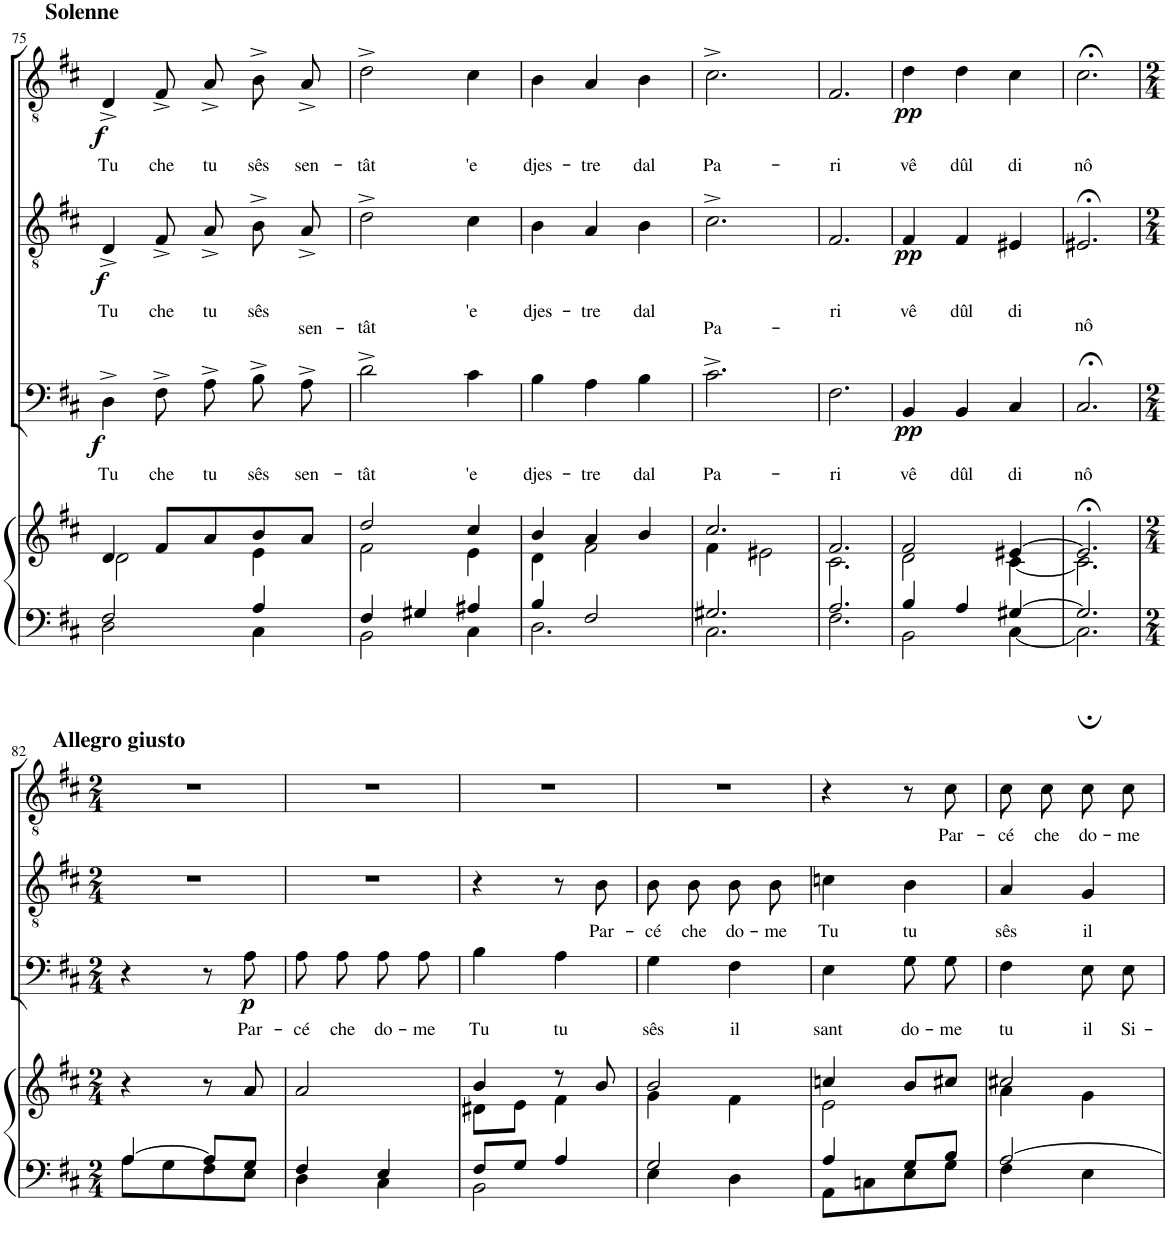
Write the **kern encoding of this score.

**kern	**kern	**kern	**text	**dynam	**kern	**text	**dynam	**kern	**text	**dynam
*part4	*part4	*part3	*part3	*part3	*part2	*part2	*part2	*part1	*part1	*part1
*staff5	*staff4	*staff3	*staff3	*staff3	*staff2	*staff2	*staff2	*staff1	*staff1	*staff1
*I"Organo	*	*I"Basso	*	*	*I"Tenore	*	*	*I"Tenore	*	*
!!LO:PB:g=z
*clefF4	*clefG2	*clefF4	*	*	*clefGv2	*	*	*clefGv2	*	*
*k[f#c#]	*k[f#c#]	*k[f#c#]	*	*	*k[f#c#]	*	*	*k[f#c#]	*	*
*M3/4	*M3/4	*M3/4	*	*	*M3/4	*	*	*M3/4	*	*
=75	=75	=75	=75	=75	=75	=75	=75	=75	=75	=75
*^	*^	*	*	*	*	*	*	*	*	*
!	!	!	!	!	!	!	!	!	!	!LO:TX:a:B:t=Solenne	!	!
!	!	!	!	!	!LO:LY:b	!LO:DY:b	!	!LO:LY:b	!LO:DY:b	!	!LO:LY:b	!LO:DY:b
2F#/	2D\	4d/	2d\	4D^\	Tu	f	4D^/	Tu	f	4D^/	Tu	f
!	!	!	!	!	!LO:LY:b	!	!	!LO:LY:b	!	!	!LO:LY:b	!
.	.	8f#/L	.	8F#^\L	che	.	8F#^/L	che	.	8F#^/L	che	.
!	!	!	!	!	!LO:LY:b	!	!	!LO:LY:b	!	!	!LO:LY:b	!
.	.	8a/	.	8A^\J	tu	.	8A^/J	tu	.	8A^/J	tu	.
!	!	!	!	!	!LO:LY:b	!	!	!LO:LY:b	!	!	!LO:LY:b	!
4A/	4C#\	8b/	4e\	8B^\L	sês	.	8B^/L	sês	.	8B^/L	sês	.
!	!	!	!	!	!LO:LY:b	!	!	!LO:LY:b	!	!	!LO:LY:b	!
.	.	8a/J	.	8A^\J	sen-	.	8A^/J	sen-	.	8A^/J	sen-	.
=76	=76	=76	=76	=76	=76	=76	=76	=76	=76	=76	=76	=76
!	!	!	!	!	!LO:LY:b	!	!	!LO:LY:b	!	!	!LO:LY:b	!
4F#/	2BB\	2dd/	2f#\	2d^\	-tât	.	2d^\	-tât	.	2d^\	-tât	.
4G#X/	.	.	.	.	.	.	.	.	.	.	.	.
!	!	!	!	!	!LO:LY:b	!	!	!LO:LY:b	!	!	!LO:LY:b	!
4A#X/	4C#\	4cc#/	4e\	4c#\	'e	.	4c#\	'e	.	4c#\	'e	.
=77	=77	=77	=77	=77	=77	=77	=77	=77	=77	=77	=77	=77
!	!	!	!	!	!LO:LY:b	!	!	!LO:LY:b	!	!	!LO:LY:b	!
4B/	2.D\	4b/	4d\	4B\	djes-	.	4B\	djes-	.	4B\	djes-	.
!	!	!	!	!	!LO:LY:b	!	!	!LO:LY:b	!	!	!LO:LY:b	!
2F#/	.	4a/	2f#\	4A\	-tre	.	4A/	-tre	.	4A/	-tre	.
!	!	!	!	!	!LO:LY:b	!	!	!LO:LY:b	!	!	!LO:LY:b	!
.	.	4b/	.	4B\	dal	.	4B\	dal	.	4B\	dal	.
=78	=78	=78	=78	=78	=78	=78	=78	=78	=78	=78	=78	=78
!	!	!	!	!	!LO:LY:b	!	!	!LO:LY:b	!	!	!LO:LY:b	!
2.G#X/	2.C#\	2.cc#/	4f#\	2.c#^\	Pa-	.	2.c#^\	Pa-	.	2.c#^\	Pa-	.
.	.	.	2e#X\	.	.	.	.	.	.	.	.	.
=79	=79	=79	=79	=79	=79	=79	=79	=79	=79	=79	=79	=79
!	!	!	!	!	!LO:LY:b	!	!	!LO:LY:b	!	!	!LO:LY:b	!
2.A/	2.F#\	2.f#/	2.c#\	2.F#\	-ri	.	2.F#/	-ri	.	2.F#/	-ri	.
=80	=80	=80	=80	=80	=80	=80	=80	=80	=80	=80	=80	=80
!	!	!	!	!	!LO:LY:b	!LO:DY:b	!	!LO:LY:b	!LO:DY:b	!	!LO:LY:b	!LO:DY:b
4B/	2BB\	2f#/	2d\	4BB/	vê	pp	4F#/	vê	pp	4d\	vê	pp
!	!	!	!	!	!LO:LY:b	!	!	!LO:LY:b	!	!	!LO:LY:b	!
4A/	.	.	.	4BB/	dûl	.	4F#/	dûl	.	4d\	dûl	.
!	!	!	!	!	!LO:LY:b	!	!	!LO:LY:b	!	!	!LO:LY:b	!
[4G#X/	[4C#\	[4e#X/	[4c#\	4C#/	di	.	4E#X/	di	.	4c#\	di	.
=81	=81	=81	=81	=81	=81	=81	=81	=81	=81	=81	=81	=81
!	!	!	!	!	!LO:LY:b	!	!	!LO:LY:b	!	!	!LO:LY:b	!
2.G#/]	2.C#;\]	2.e#;</]	2.c#\]	2.C#;</	nô	.	2.E#X;</	nô	.	2.c#;<\	nô	.
*	*	*v	*v	*	*	*	*	*	*	*	*	*
!!LO:LB:g=z
=82	=82	=82	=82	=82	=82	=82	=82	=82	=82	=82	=82
*M2/4	*	*M2/4	*M2/4	*	*	*M2/4	*	*	*M2/4	*	*
*	*	*^	*	*	*	*	*	*	*	*	*
!	!	!	!	!	!	!	!	!	!	!LO:TX:a:B:t=Allegro giusto	!	!
*	*	*v	*v	*	*	*	*	*	*	*	*	*
[4A/	8A\L	4r	4r	.	.	2r	.	.	2r	.	.
.	8G\	.	.	.	.	.	.	.	.	.	.
8A/L]	8F#\	8r	8r	.	.	.	.	.	.	.	.
!	!	!	!	!LO:LY:b	!LO:DY:b	!	!	!	!	!	!
8G/J	8E\J	8a/	8A\	Par-	p	.	.	.	.	.	.
=83	=83	=83	=83	=83	=83	=83	=83	=83	=83	=83	=83
!	!	!	!	!LO:LY:b	!	!	!	!	!	!	!
4F#/	4D\	2a/	8A\L	-cé	.	2r	.	.	2r	.	.
!	!	!	!	!LO:LY:b	!	!	!	!	!	!	!
.	.	.	8A\J	che	.	.	.	.	.	.	.
!	!	!	!	!LO:LY:b	!	!	!	!	!	!	!
4E/	4C#\	.	8A\L	do-	.	.	.	.	.	.	.
!	!	!	!	!LO:LY:b	!	!	!	!	!	!	!
.	.	.	8A\J	-me	.	.	.	.	.	.	.
=84	=84	=84	=84	=84	=84	=84	=84	=84	=84	=84	=84
*	*	*^	*	*	*	*	*	*	*	*	*
!	!	!	!	!	!LO:LY:b	!	!	!	!	!	!	!
8F#/L	2BB\	4b/	8d#X\L	4B\	Tu	.	4r	.	.	2r	.	.
8G/J	.	.	8e\J	.	.	.	.	.	.	.	.	.
!	!	!	!	!	!LO:LY:b	!	!	!	!	!	!	!
4A/	.	8r	4f#\	4A\	tu	.	8r	.	.	.	.	.
!	!	!	!	!	!	!	!	!LO:LY:b	!	!	!	!
.	.	8b/	.	.	.	.	8B\	Par-	.	.	.	.
=85	=85	=85	=85	=85	=85	=85	=85	=85	=85	=85	=85	=85
!	!	!	!	!	!LO:LY:b	!	!	!LO:LY:b	!	!	!	!
2G/	4E\	2b/	4g\	4G\	sês	.	8B\L	-cé	.	2r	.	.
!	!	!	!	!	!	!	!	!LO:LY:b	!	!	!	!
.	.	.	.	.	.	.	8B\J	che	.	.	.	.
!	!	!	!	!	!LO:LY:b	!	!	!LO:LY:b	!	!	!	!
.	4D\	.	4f#\	4F#\	il	.	8B\L	do-	.	.	.	.
!	!	!	!	!	!	!	!	!LO:LY:b	!	!	!	!
.	.	.	.	.	.	.	8B\J	-me	.	.	.	.
=86	=86	=86	=86	=86	=86	=86	=86	=86	=86	=86	=86	=86
!	!	!	!	!	!LO:LY:b	!	!	!LO:LY:b	!	!	!	!
4A/	8AA\L	4ccn/	2e\	4E\	sant	.	4cn\	Tu	.	4r	.	.
.	8Cn\	.	.	.	.	.	.	.	.	.	.	.
!	!	!	!	!	!LO:LY:b	!	!	!LO:LY:b	!	!	!	!
8G/L	8E\	8b/L	.	8G\L	do-	.	4B\	tu	.	8r	.	.
!	!	!	!	!	!LO:LY:b	!	!	!	!	!	!LO:LY:b	!
8B/J	8G\J	8cc#X/J	.	8G\J	-me	.	.	.	.	8c#\	Par-	.
=87	=87	=87	=87	=87	=87	=87	=87	=87	=87	=87	=87	=87
!	!	!	!	!	!LO:LY:b	!	!	!LO:LY:b	!	!	!LO:LY:b	!
[2A/	4F#\	2cc#X/	4a\	4F#\	tu	.	4A/	sês	.	8c#\L	-cé	.
!	!	!	!	!	!	!	!	!	!	!	!LO:LY:b	!
.	.	.	.	.	.	.	.	.	.	8c#\J	che	.
!	!	!	!	!	!LO:LY:b	!	!	!LO:LY:b	!	!	!LO:LY:b	!
.	4E\	.	4g\	8E\L	il	.	4G/	il	.	8c#\L	do-	.
!	!	!	!	!	!LO:LY:b	!	!	!	!	!	!LO:LY:b	!
.	.	.	.	8E\J	Si-	.	.	.	.	8c#\J	-me	.
*v	*v	*	*	*	*	*	*	*	*	*	*	*
*	*v	*v	*	*	*	*	*	*	*	*	*
=	=	=	=	=	=	=	=	=	=	=
*-	*-	*-	*-	*-	*-	*-	*-	*-	*-	*-
